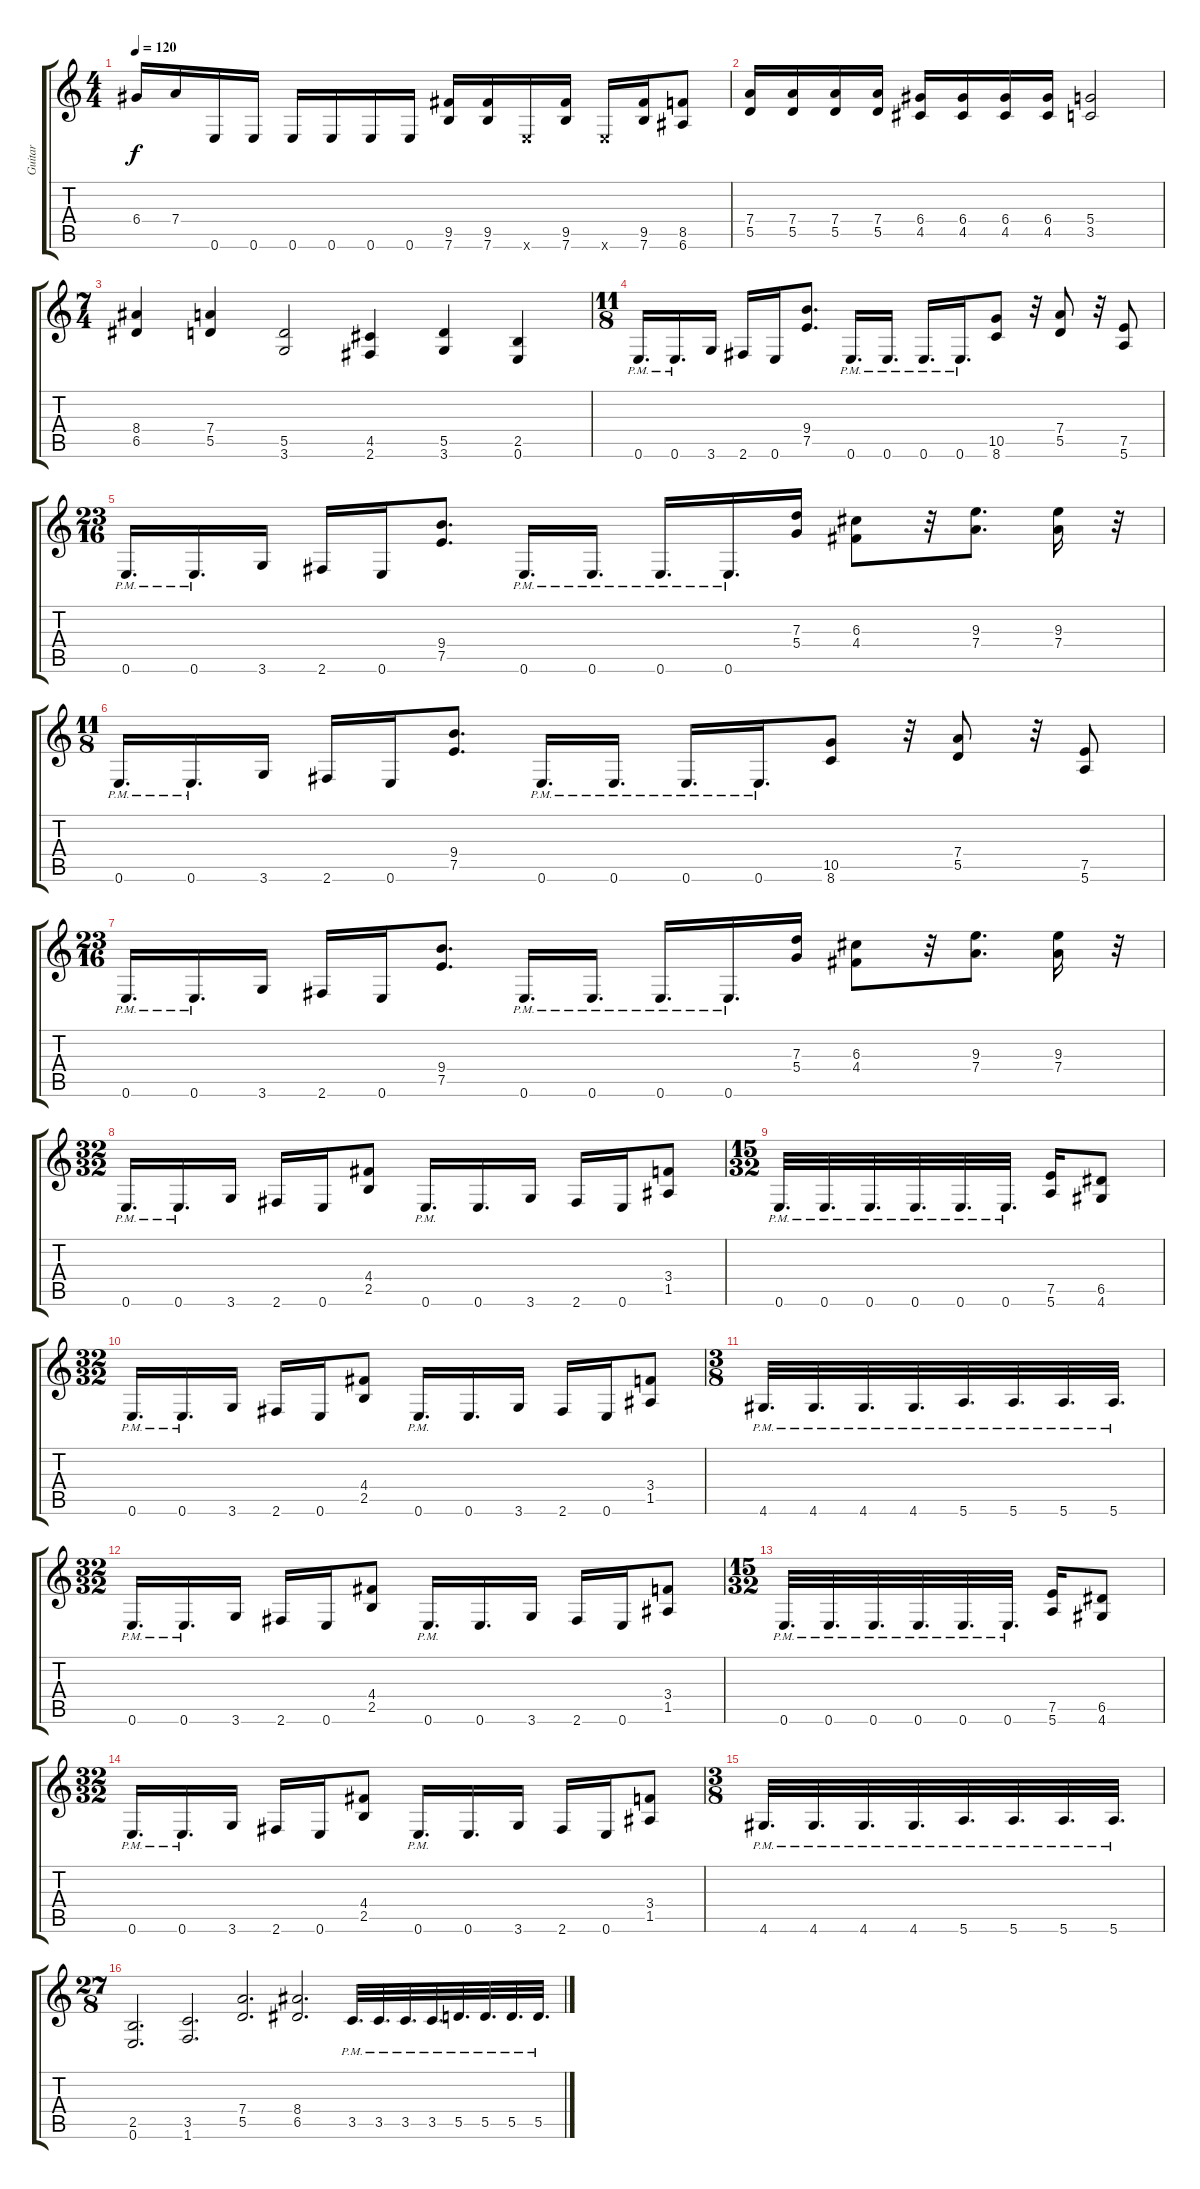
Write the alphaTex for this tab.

\track ("Guitar" "Guitar") {instrument distortionguitar}
\staff {score tabs}
\tuning (E4 B3 G3 D3 A2 E2) {hide}
\ts (4 4)
\tempo 120
\clef g2
\ks c
6.4.16{dy f} 7.4.16 0.6.16 0.6.16 0.6.16 0.6.16 0.6.16 0.6.16 (9.5 7.6).16 (9.5 7.6).16 0.6{x}.16 (9.5 7.6).16 0.6{x}.16 (9.5 7.6).16 (8.5 6.6).8 |
(7.4 5.5).16 (7.4 5.5).16 (7.4 5.5).16 (7.4 5.5).16 (6.4 4.5).16 (6.4 4.5).16 (6.4 4.5).16 (6.4 4.5).16 (5.4 3.5).2 |
\ts (7 4)
(8.4 6.5).4 (7.4 5.5).4 (5.5 3.6).2 (4.5 2.6).4 (5.5 3.6).4 (2.5 0.6).4 |
\ts (11 8)
0.6{pm}.16{d} 0.6{pm}.16{d} 3.6.16 2.6.16 0.6.16 (9.4 7.5).8{d} 0.6{pm}.16{d} 0.6{pm}.16{d} 0.6{pm}.16{d} 0.6{pm}.16{d} (10.5 8.6).8 r.32 (7.4 5.5).8 r.32 (7.5 5.6).8 |
\ts (23 16)
0.6{pm}.16{d} 0.6{pm}.16{d} 3.6.16 2.6.16 0.6.16 (9.4 7.5).8{d} 0.6{pm}.16{d} 0.6{pm}.16{d} 0.6{pm}.16{d} 0.6{pm}.16{d} (7.3 5.4).16 (6.3 4.4).8 r.32 (9.3 7.4).8{d} (9.3 7.4).16 r.32 |
\ts (11 8)
0.6{pm}.16{d} 0.6{pm}.16{d} 3.6.16 2.6.16 0.6.16 (9.4 7.5).8{d} 0.6{pm}.16{d} 0.6{pm}.16{d} 0.6{pm}.16{d} 0.6{pm}.16{d} (10.5 8.6).8 r.32 (7.4 5.5).8 r.32 (7.5 5.6).8 |
\ts (23 16)
0.6{pm}.16{d} 0.6{pm}.16{d} 3.6.16 2.6.16 0.6.16 (9.4 7.5).8{d} 0.6{pm}.16{d} 0.6{pm}.16{d} 0.6{pm}.16{d} 0.6{pm}.16{d} (7.3 5.4).16 (6.3 4.4).8 r.32 (9.3 7.4).8{d} (9.3 7.4).16 r.32 |
\ts (32 32)
0.6{pm}.16{d} 0.6{pm}.16{d} 3.6.16 2.6.16 0.6.16 (4.4 2.5).8 0.6{pm}.16{d} 0.6.16{d} 3.6.16 2.6.16 0.6.16 (3.4 1.5).8 |
\ts (15 32)
0.6{pm}.32{d} 0.6{pm}.32{d} 0.6{pm}.32{d} 0.6{pm}.32{d} 0.6{pm}.32{d} 0.6{pm}.32{d} (7.5 5.6).16 (6.5 4.6).8 |
\ts (32 32)
0.6{pm}.16{d} 0.6{pm}.16{d} 3.6.16 2.6.16 0.6.16 (4.4 2.5).8 0.6{pm}.16{d} 0.6.16{d} 3.6.16 2.6.16 0.6.16 (3.4 1.5).8 |
\ts (3 8)
4.6{pm}.32{d} 4.6{pm}.32{d} 4.6{pm}.32{d} 4.6{pm}.32{d} 5.6{pm}.32{d} 5.6{pm}.32{d} 5.6{pm}.32{d} 5.6{pm}.32{d} |
\ts (32 32)
0.6{pm}.16{d} 0.6{pm}.16{d} 3.6.16 2.6.16 0.6.16 (4.4 2.5).8 0.6{pm}.16{d} 0.6.16{d} 3.6.16 2.6.16 0.6.16 (3.4 1.5).8 |
\ts (15 32)
0.6{pm}.32{d} 0.6{pm}.32{d} 0.6{pm}.32{d} 0.6{pm}.32{d} 0.6{pm}.32{d} 0.6{pm}.32{d} (7.5 5.6).16 (6.5 4.6).8 |
\ts (32 32)
0.6{pm}.16{d} 0.6{pm}.16{d} 3.6.16 2.6.16 0.6.16 (4.4 2.5).8 0.6{pm}.16{d} 0.6.16{d} 3.6.16 2.6.16 0.6.16 (3.4 1.5).8 |
\ts (3 8)
4.6{pm}.32{d} 4.6{pm}.32{d} 4.6{pm}.32{d} 4.6{pm}.32{d} 5.6{pm}.32{d} 5.6{pm}.32{d} 5.6{pm}.32{d} 5.6{pm}.32{d} |
\ts (27 8)
(2.5 0.6).2{d} (3.5 1.6).2{d} (7.4 5.5).2{d} (8.4 6.5).2{d} 3.5{pm}.32{d} 3.5{pm}.32{d} 3.5{pm}.32{d} 3.5{pm}.32{d} 5.5{pm}.32{d} 5.5{pm}.32{d} 5.5{pm}.32{d} 5.5{pm}.32{d}
